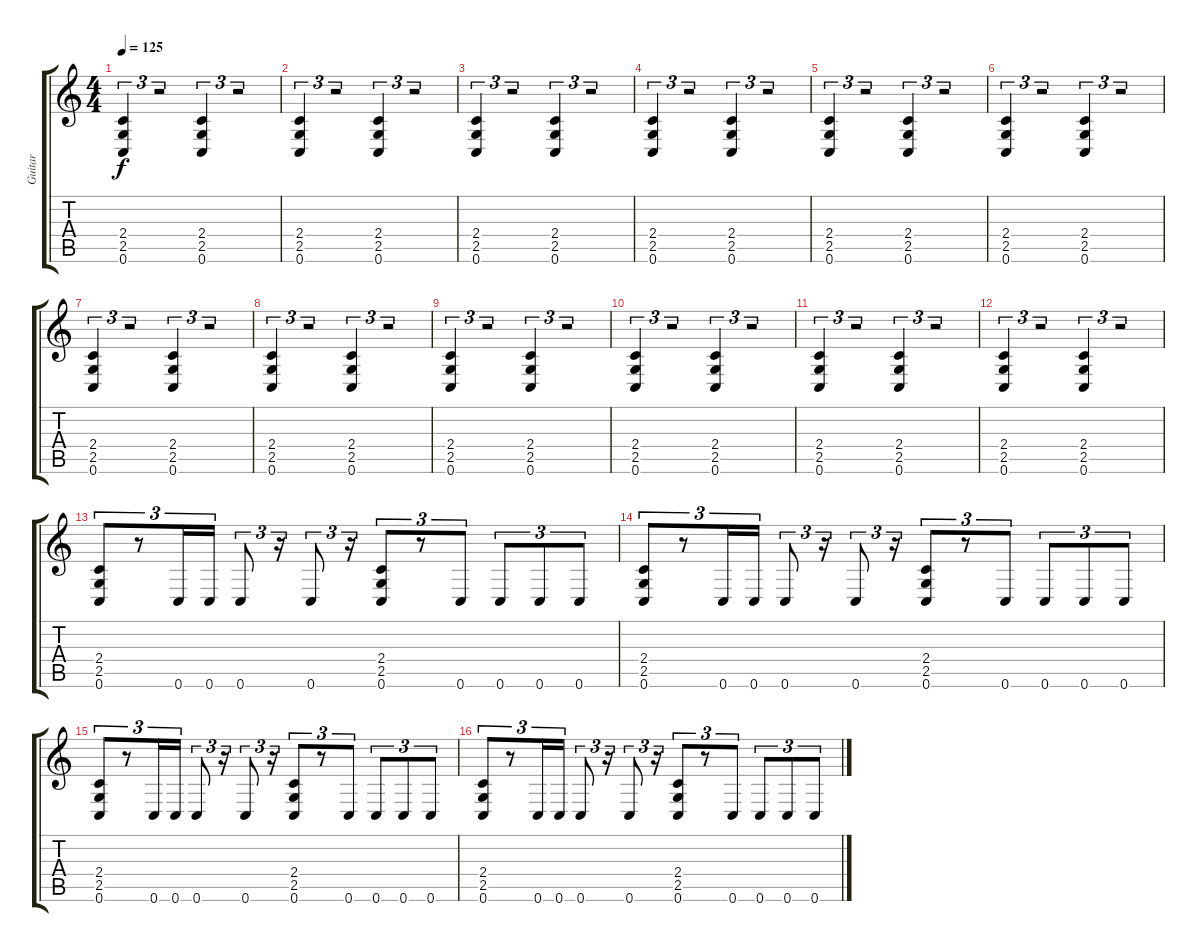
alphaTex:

\track ("Guitar" "Guitar") {instrument distortionguitar}
\staff {score tabs}
\tuning (C4 G3 Eb3 Bb2 F2 C2) {hide}
\ts (4 4)
\tempo 125
\clef g2
\ks c
(2.4 2.5 0.6).4{tu (3 2) dy f} r.2{tu (3 2)} (2.4 2.5 0.6).4{tu (3 2)} r.2{tu (3 2)} |
(2.4 2.5 0.6).4{tu (3 2)} r.2{tu (3 2)} (2.4 2.5 0.6).4{tu (3 2)} r.2{tu (3 2)} |
(2.4 2.5 0.6).4{tu (3 2)} r.2{tu (3 2)} (2.4 2.5 0.6).4{tu (3 2)} r.2{tu (3 2)} |
(2.4 2.5 0.6).4{tu (3 2)} r.2{tu (3 2)} (2.4 2.5 0.6).4{tu (3 2)} r.2{tu (3 2)} |
(2.4 2.5 0.6).4{tu (3 2)} r.2{tu (3 2)} (2.4 2.5 0.6).4{tu (3 2)} r.2{tu (3 2)} |
(2.4 2.5 0.6).4{tu (3 2)} r.2{tu (3 2)} (2.4 2.5 0.6).4{tu (3 2)} r.2{tu (3 2)} |
(2.4 2.5 0.6).4{tu (3 2)} r.2{tu (3 2)} (2.4 2.5 0.6).4{tu (3 2)} r.2{tu (3 2)} |
(2.4 2.5 0.6).4{tu (3 2)} r.2{tu (3 2)} (2.4 2.5 0.6).4{tu (3 2)} r.2{tu (3 2)} |
(2.4 2.5 0.6).4{tu (3 2)} r.2{tu (3 2)} (2.4 2.5 0.6).4{tu (3 2)} r.2{tu (3 2)} |
(2.4 2.5 0.6).4{tu (3 2)} r.2{tu (3 2)} (2.4 2.5 0.6).4{tu (3 2)} r.2{tu (3 2)} |
(2.4 2.5 0.6).4{tu (3 2)} r.2{tu (3 2)} (2.4 2.5 0.6).4{tu (3 2)} r.2{tu (3 2)} |
(2.4 2.5 0.6).4{tu (3 2)} r.2{tu (3 2)} (2.4 2.5 0.6).4{tu (3 2)} r.2{tu (3 2)} |
(2.4 2.5 0.6).8{tu (3 2)} r.8{tu (3 2)} 0.6.16{tu (3 2)} 0.6.16{tu (3 2)} 0.6.8{tu (3 2)} r.16{tu (3 2)} 0.6.8{tu (3 2)} r.16{tu (3 2)} (2.4 2.5 0.6).8{tu (3 2)} r.8{tu (3 2)} 0.6.8{tu (3 2)} 0.6.8{tu (3 2)} 0.6.8{tu (3 2)} 0.6.8{tu (3 2)} |
(2.4 2.5 0.6).8{tu (3 2)} r.8{tu (3 2)} 0.6.16{tu (3 2)} 0.6.16{tu (3 2)} 0.6.8{tu (3 2)} r.16{tu (3 2)} 0.6.8{tu (3 2)} r.16{tu (3 2)} (2.4 2.5 0.6).8{tu (3 2)} r.8{tu (3 2)} 0.6.8{tu (3 2)} 0.6.8{tu (3 2)} 0.6.8{tu (3 2)} 0.6.8{tu (3 2)} |
(2.4 2.5 0.6).8{tu (3 2)} r.8{tu (3 2)} 0.6.16{tu (3 2)} 0.6.16{tu (3 2)} 0.6.8{tu (3 2)} r.16{tu (3 2)} 0.6.8{tu (3 2)} r.16{tu (3 2)} (2.4 2.5 0.6).8{tu (3 2)} r.8{tu (3 2)} 0.6.8{tu (3 2)} 0.6.8{tu (3 2)} 0.6.8{tu (3 2)} 0.6.8{tu (3 2)} |
(2.4 2.5 0.6).8{tu (3 2)} r.8{tu (3 2)} 0.6.16{tu (3 2)} 0.6.16{tu (3 2)} 0.6.8{tu (3 2)} r.16{tu (3 2)} 0.6.8{tu (3 2)} r.16{tu (3 2)} (2.4 2.5 0.6).8{tu (3 2)} r.8{tu (3 2)} 0.6.8{tu (3 2)} 0.6.8{tu (3 2)} 0.6.8{tu (3 2)} 0.6.8{tu (3 2)}
